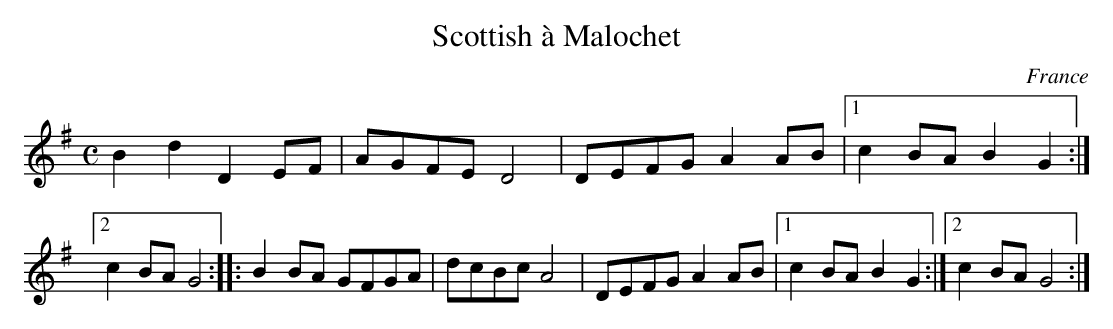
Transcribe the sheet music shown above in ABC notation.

X:1
T:Scottish \`a Malochet
M:C
O:France
K:G
B2d2D2EF|AGFED4|DEFGA2AB\
|1 c2BAB2G2:|2 c2BAG4:|\
|:B2BA GFGA|dcBcA4|DEFG A2AB\
|1c2BAB2G2:|2 c2BAG4:|
